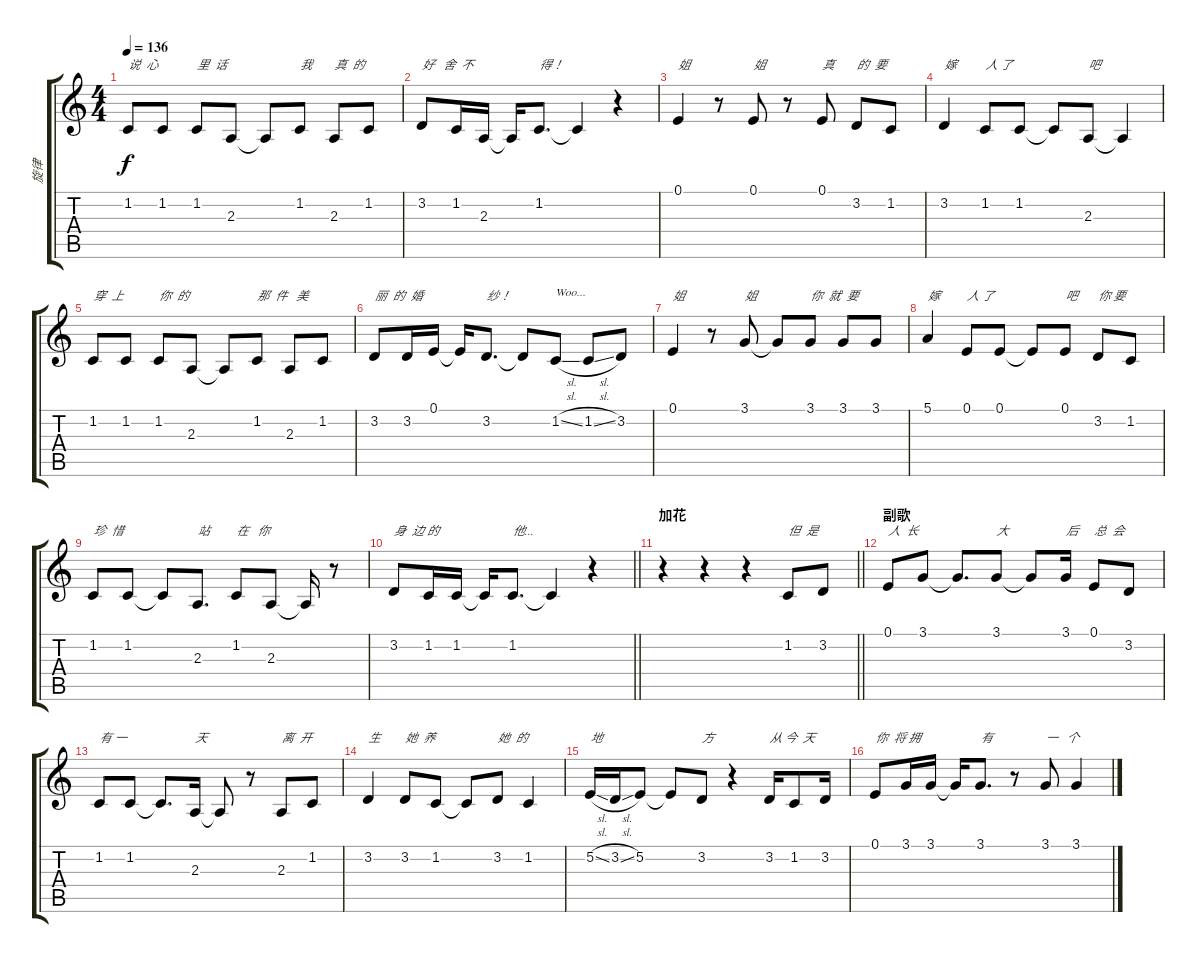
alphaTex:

\track ("旋律" "旋律") {instrument harmonica}
\staff {score tabs}
\tuning (E4 B3 G3 D3 A2 E2) {hide}
\ts (4 4)
\tempo 136
\clef g2
\ks c
1.2.8{txt "说  心" dy f} 1.2.8 1.2.8{txt "里  话"} 2.3.8 2.3{t}.8 1.2.8{txt "我"} 2.3.8{txt "真  的"} 1.2.8 |
3.2.8{txt "好   舍  不"} 1.2.16 2.3.16 2.3{t}.16 1.2.8{d txt "得！"} 1.2{t}.4 r.4 |
0.1.4{txt "姐"} r.8 0.1.8{txt "姐"} r.8 0.1.8{txt "真"} 3.2.8{txt "的  要"} 1.2.8 |
3.2.4{txt "嫁"} 1.2.8{txt "人 了"} 1.2.8 1.2{t}.8 2.3.8{txt "吧"} 2.3{t}.4 |
1.2.8{txt "穿  上"} 1.2.8 1.2.8{txt "你  的"} 2.3.8 2.3{t}.8 1.2.8{txt "那  件   美"} 2.3.8 1.2.8 |
3.2.8{txt "丽  的  婚"} 3.2.16 0.1.16 0.1{t}.16 3.2.8{d txt "纱！"} 3.2{t}.8 1.2{sl}.8{txt "Woo..."} 1.2{sl}.8 3.2.8 |
0.1.4{txt "姐"} r.8 3.1.8{txt "姐"} 3.1{t}.8 3.1.8{txt "你  就  要"} 3.1.8 3.1.8 |
5.1.4{txt "嫁"} 0.1.8{txt "人 了"} 0.1.8 0.1{t}.8 0.1.8{txt "吧"} 3.2.8{txt "你 要"} 1.2.8 |
1.2.8{txt "珍  惜"} 1.2.8 1.2{t}.8 2.3.8{d txt "站"} 1.2.8{txt "在   你"} 2.3.8 2.3{t}.16 r.8 |
\barLineRight lightlight
3.2.8{txt "身  边 的"} 1.2.16 1.2.16 1.2{t}.16 1.2.8{d txt "他..."} 1.2{t}.4 r.4 |
\section ("" "加花")
\barLineRight lightlight
r.4 r.4 r.4 1.2.8{txt "但  是"} 3.2.8 |
\section ("" "副歌")
0.1.8{txt "人  长"} 3.1.8 3.1{t}.8{d} 3.1.8{txt "大"} 3.1{t}.8 3.1.16{txt "后"} 0.1.8{txt "总  会"} 3.2.8 |
1.2.8{txt "有 一"} 1.2.8 1.2{t}.8{d} 2.3.16{txt "天"} 2.3{t}.8 r.8 2.3.8{txt "离  开"} 1.2.8 |
3.2.4{txt "生"} 3.2.8{txt "她  养"} 1.2.8 1.2{t}.8 3.2.8{txt "她  的"} 1.2.4 |
5.2{sl}.16{txt "地"} 3.2{sl}.16 5.2.8 5.2{t}.8 3.2.8{txt "方"} r.4 3.2.16{txt "从 今  天  "} 1.2.8 3.2.16 |
0.1.8{txt "你  将 拥"} 3.1.16 3.1.16 3.1{t}.16 3.1.8{d txt "有"} r.8 3.1.8{txt "一   个"} 3.1.4
